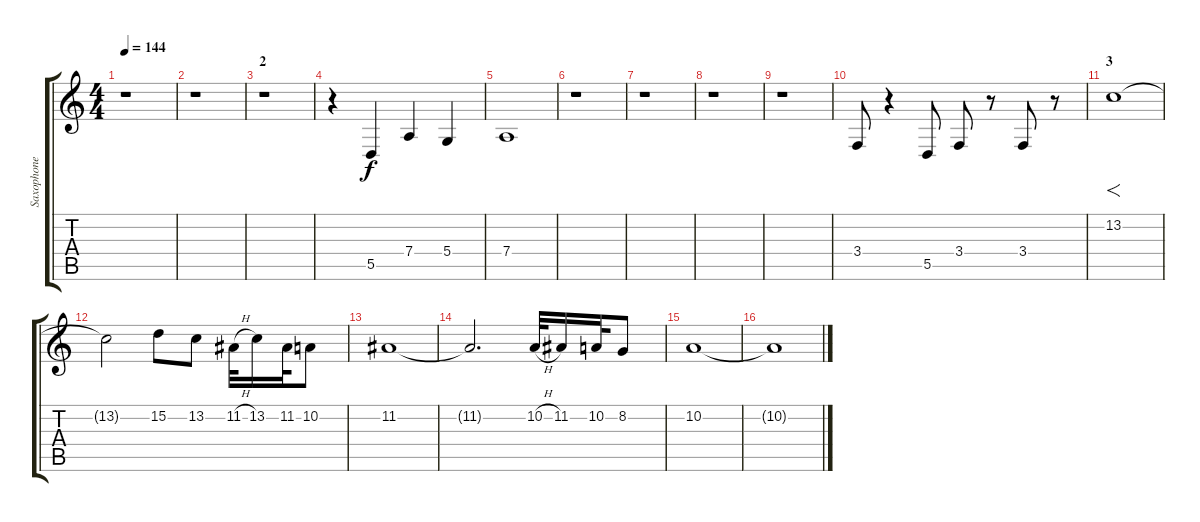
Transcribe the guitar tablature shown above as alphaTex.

\track ("Saxophone" "Saxophone") {instrument altosax}
\staff {score tabs}
\tuning (E4 B3 G3 D3 A2 E2) {hide}
\ts (4 4)
\tempo 144
\clef g2
\ks c
r.1{dy f} |
r.1 |
\section ("" "2")
r.1 |
r.4 5.5.4 7.4.4 5.4.4 |
7.4.1 |
r.1 |
r.1 |
r.1 |
r.1 |
3.4.8 r.4 5.5.8 3.4.8 r.8 3.4.8 r.8 |
\section ("" "3")
13.2.1{f} |
13.2{t}.2 15.2.8 13.2.8 11.2{h}.32 13.2.16 11.2.32 10.2.8 |
11.2.1 |
11.2{t}.2{d} 10.2{h}.32 11.2.16 10.2.32 8.2.8 |
10.2.1 |
10.2{t}.1
